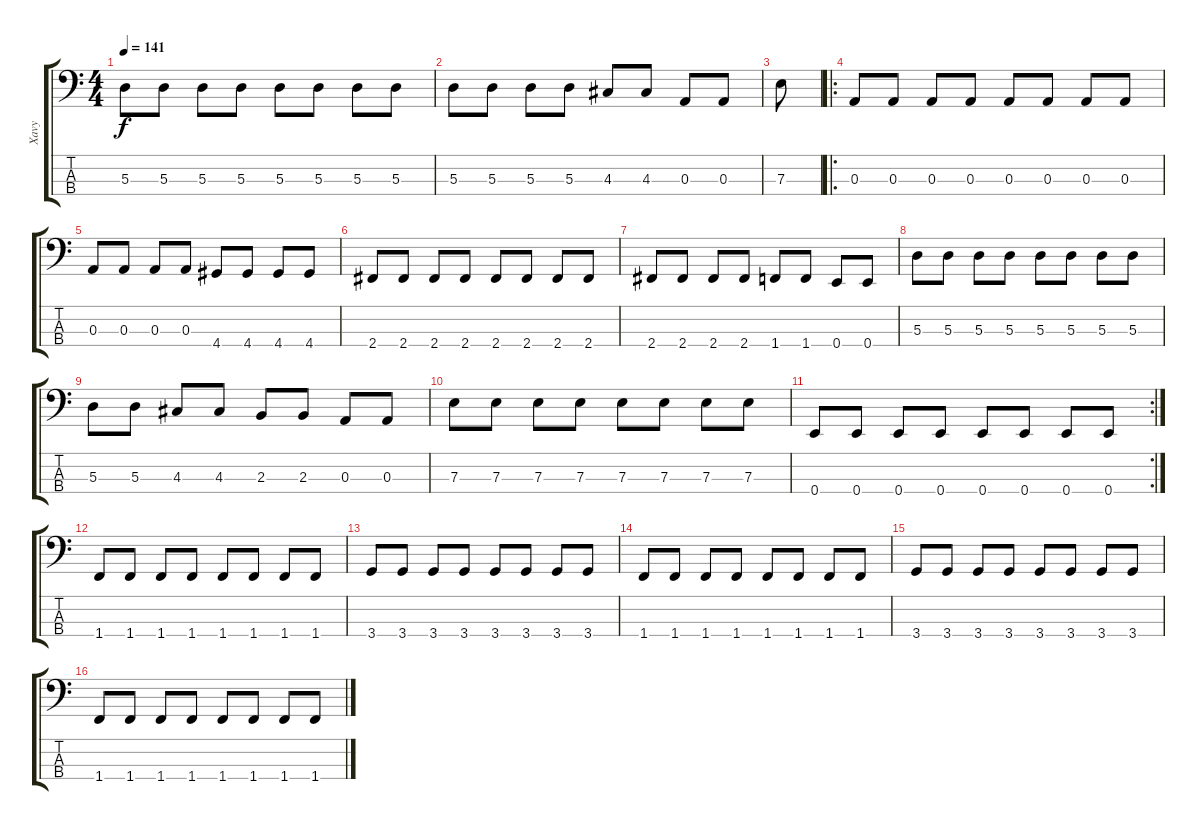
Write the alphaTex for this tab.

\track ("Xavy" "Xavy") {instrument electricbasspick}
\staff {score tabs}
\tuning (G2 D2 A1 E1) {hide}
\ts (4 4)
\tempo 141
\clef f4
\ks c
5.3.8{dy f} 5.3.8 5.3.8 5.3.8 5.3.8 5.3.8 5.3.8 5.3.8 |
5.3.8 5.3.8 5.3.8 5.3.8 4.3.8 4.3.8 0.3.8 0.3.8 |
7.3.8 |
\ro
0.3.8 0.3.8 0.3.8 0.3.8 0.3.8 0.3.8 0.3.8 0.3.8 |
0.3.8 0.3.8 0.3.8 0.3.8 4.4.8 4.4.8 4.4.8 4.4.8 |
2.4.8 2.4.8 2.4.8 2.4.8 2.4.8 2.4.8 2.4.8 2.4.8 |
2.4.8 2.4.8 2.4.8 2.4.8 1.4.8 1.4.8 0.4.8 0.4.8 |
5.3.8 5.3.8 5.3.8 5.3.8 5.3.8 5.3.8 5.3.8 5.3.8 |
5.3.8 5.3.8 4.3.8 4.3.8 2.3.8 2.3.8 0.3.8 0.3.8 |
7.3.8 7.3.8 7.3.8 7.3.8 7.3.8 7.3.8 7.3.8 7.3.8 |
\rc 2
0.4.8 0.4.8 0.4.8 0.4.8 0.4.8 0.4.8 0.4.8 0.4.8 |
1.4.8 1.4.8 1.4.8 1.4.8 1.4.8 1.4.8 1.4.8 1.4.8 |
3.4.8 3.4.8 3.4.8 3.4.8 3.4.8 3.4.8 3.4.8 3.4.8 |
1.4.8 1.4.8 1.4.8 1.4.8 1.4.8 1.4.8 1.4.8 1.4.8 |
3.4.8 3.4.8 3.4.8 3.4.8 3.4.8 3.4.8 3.4.8 3.4.8 |
1.4.8 1.4.8 1.4.8 1.4.8 1.4.8 1.4.8 1.4.8 1.4.8
